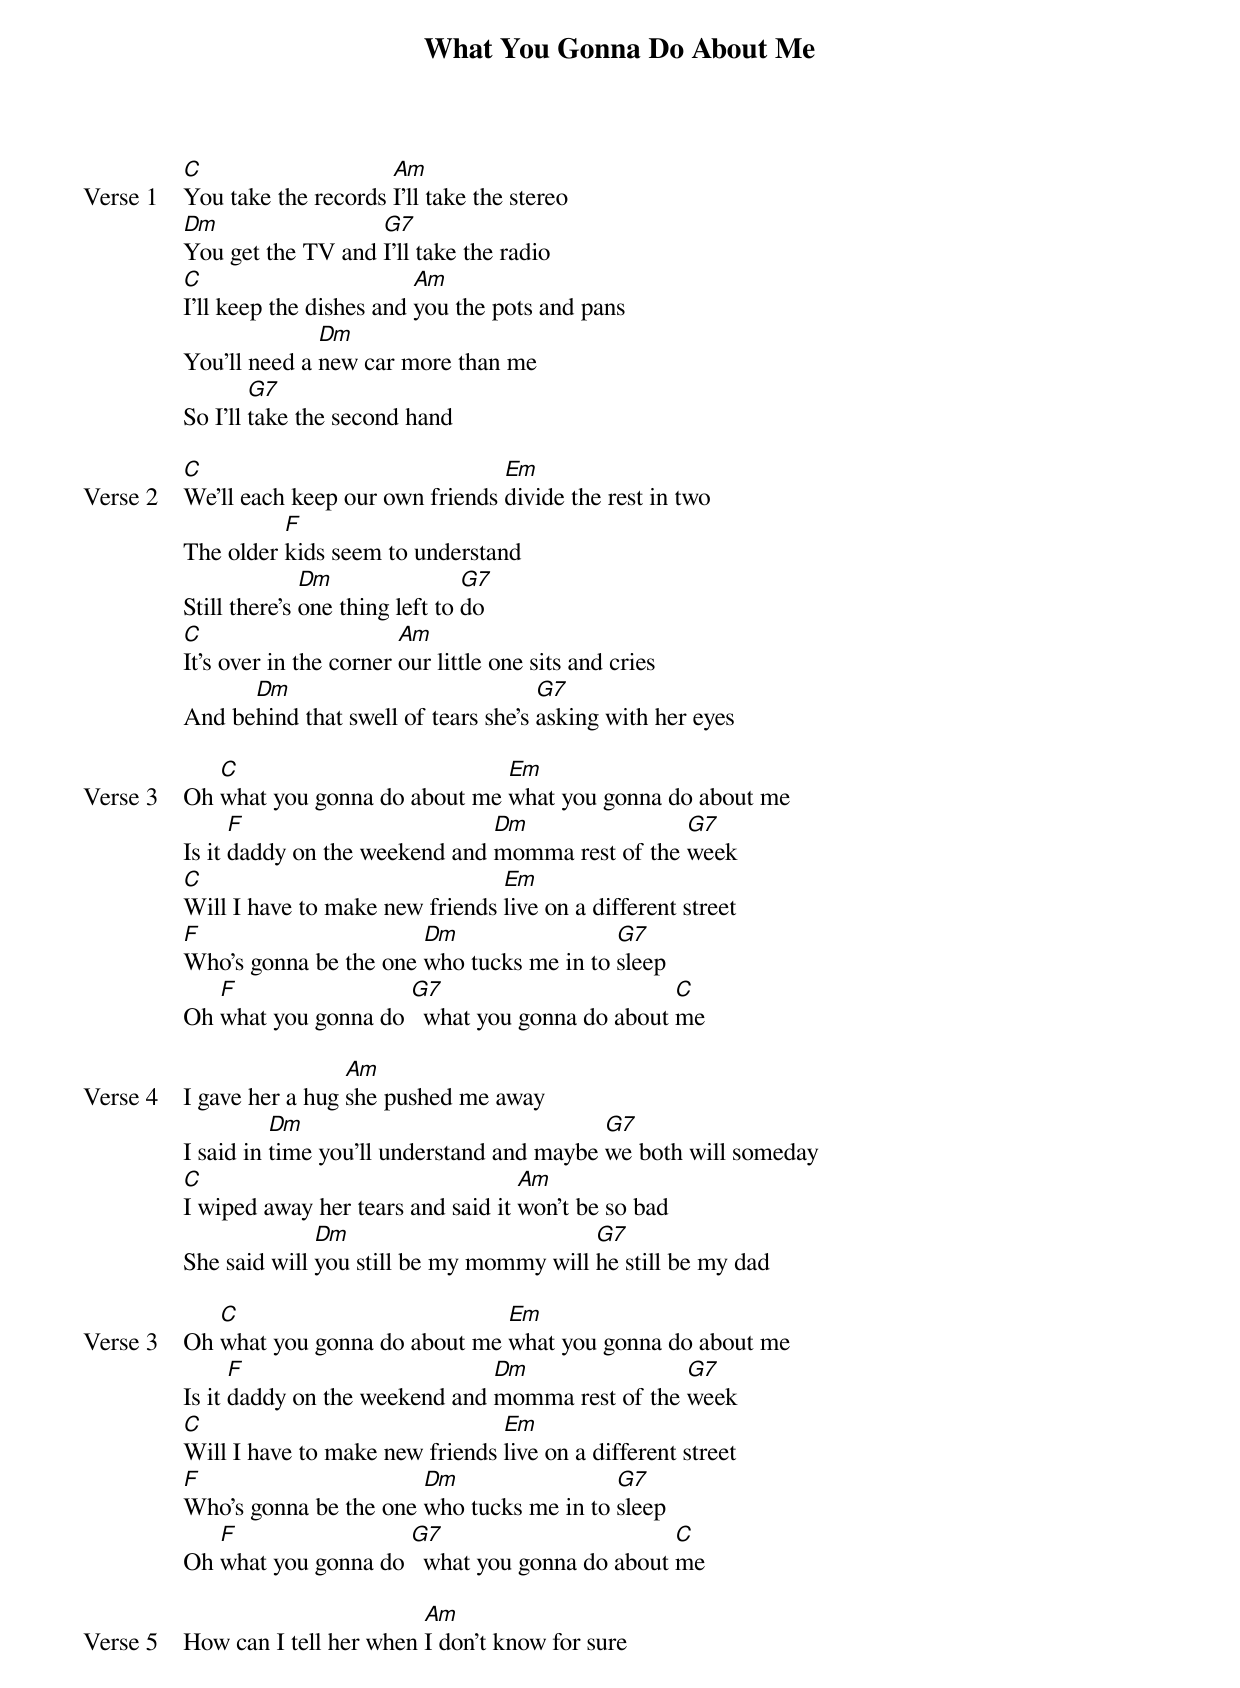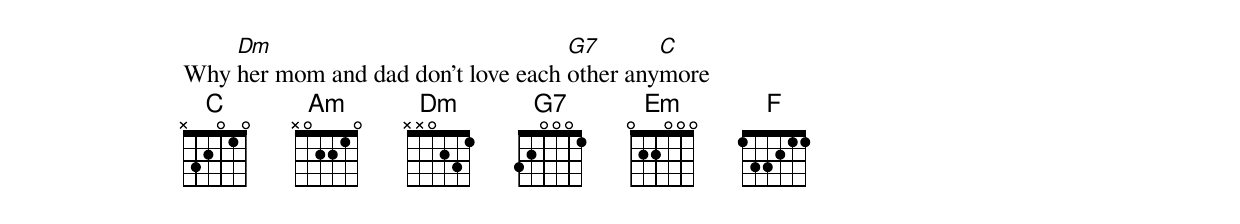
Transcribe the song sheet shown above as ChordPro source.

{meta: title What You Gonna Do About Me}
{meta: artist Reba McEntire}
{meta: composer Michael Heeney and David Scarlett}
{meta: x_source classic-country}
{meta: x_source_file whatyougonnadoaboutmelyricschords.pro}
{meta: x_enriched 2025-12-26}

{start_of_verse: Verse 1}
[C]You take the records [Am]I'll take the stereo
[Dm]You get the TV and [G7]I'll take the radio
[C]I'll keep the dishes and [Am]you the pots and pans
You'll need a [Dm]new car more than me
So I'll [G7]take the second hand
{end_of_verse}

{start_of_verse: Verse 2}
[C]We'll each keep our own friends [Em]divide the rest in two
The older [F]kids seem to understand
Still there's [Dm]one thing left to [G7]do
[C]It's over in the corner [Am]our little one sits and cries
And be[Dm]hind that swell of tears she's [G7]asking with her eyes
{end_of_verse}

{start_of_verse: Verse 3}
Oh [C]what you gonna do about me [Em]what you gonna do about me
Is it [F]daddy on the weekend and [Dm]momma rest of the [G7]week
[C]Will I have to make new friends [Em]live on a different street
[F]Who's gonna be the one [Dm]who tucks me in to [G7]sleep
Oh [F]what you gonna do [G7]  what you gonna do about [C]me
{end_of_verse}

{start_of_verse: Verse 4}
I gave her a hug [Am]she pushed me away
I said in [Dm]time you'll understand and maybe [G7]we both will someday
[C]I wiped away her tears and said it [Am]won't be so bad
She said will [Dm]you still be my mommy will [G7]he still be my dad
{end_of_verse}

{start_of_verse: Verse 3}
Oh [C]what you gonna do about me [Em]what you gonna do about me
Is it [F]daddy on the weekend and [Dm]momma rest of the [G7]week
[C]Will I have to make new friends [Em]live on a different street
[F]Who's gonna be the one [Dm]who tucks me in to [G7]sleep
Oh [F]what you gonna do [G7]  what you gonna do about [C]me
{end_of_verse}

{start_of_verse: Verse 5}
How can I tell her when [Am]I don't know for sure
Why [Dm]her mom and dad don't love each [G7]other any[C]more
{end_of_verse}
